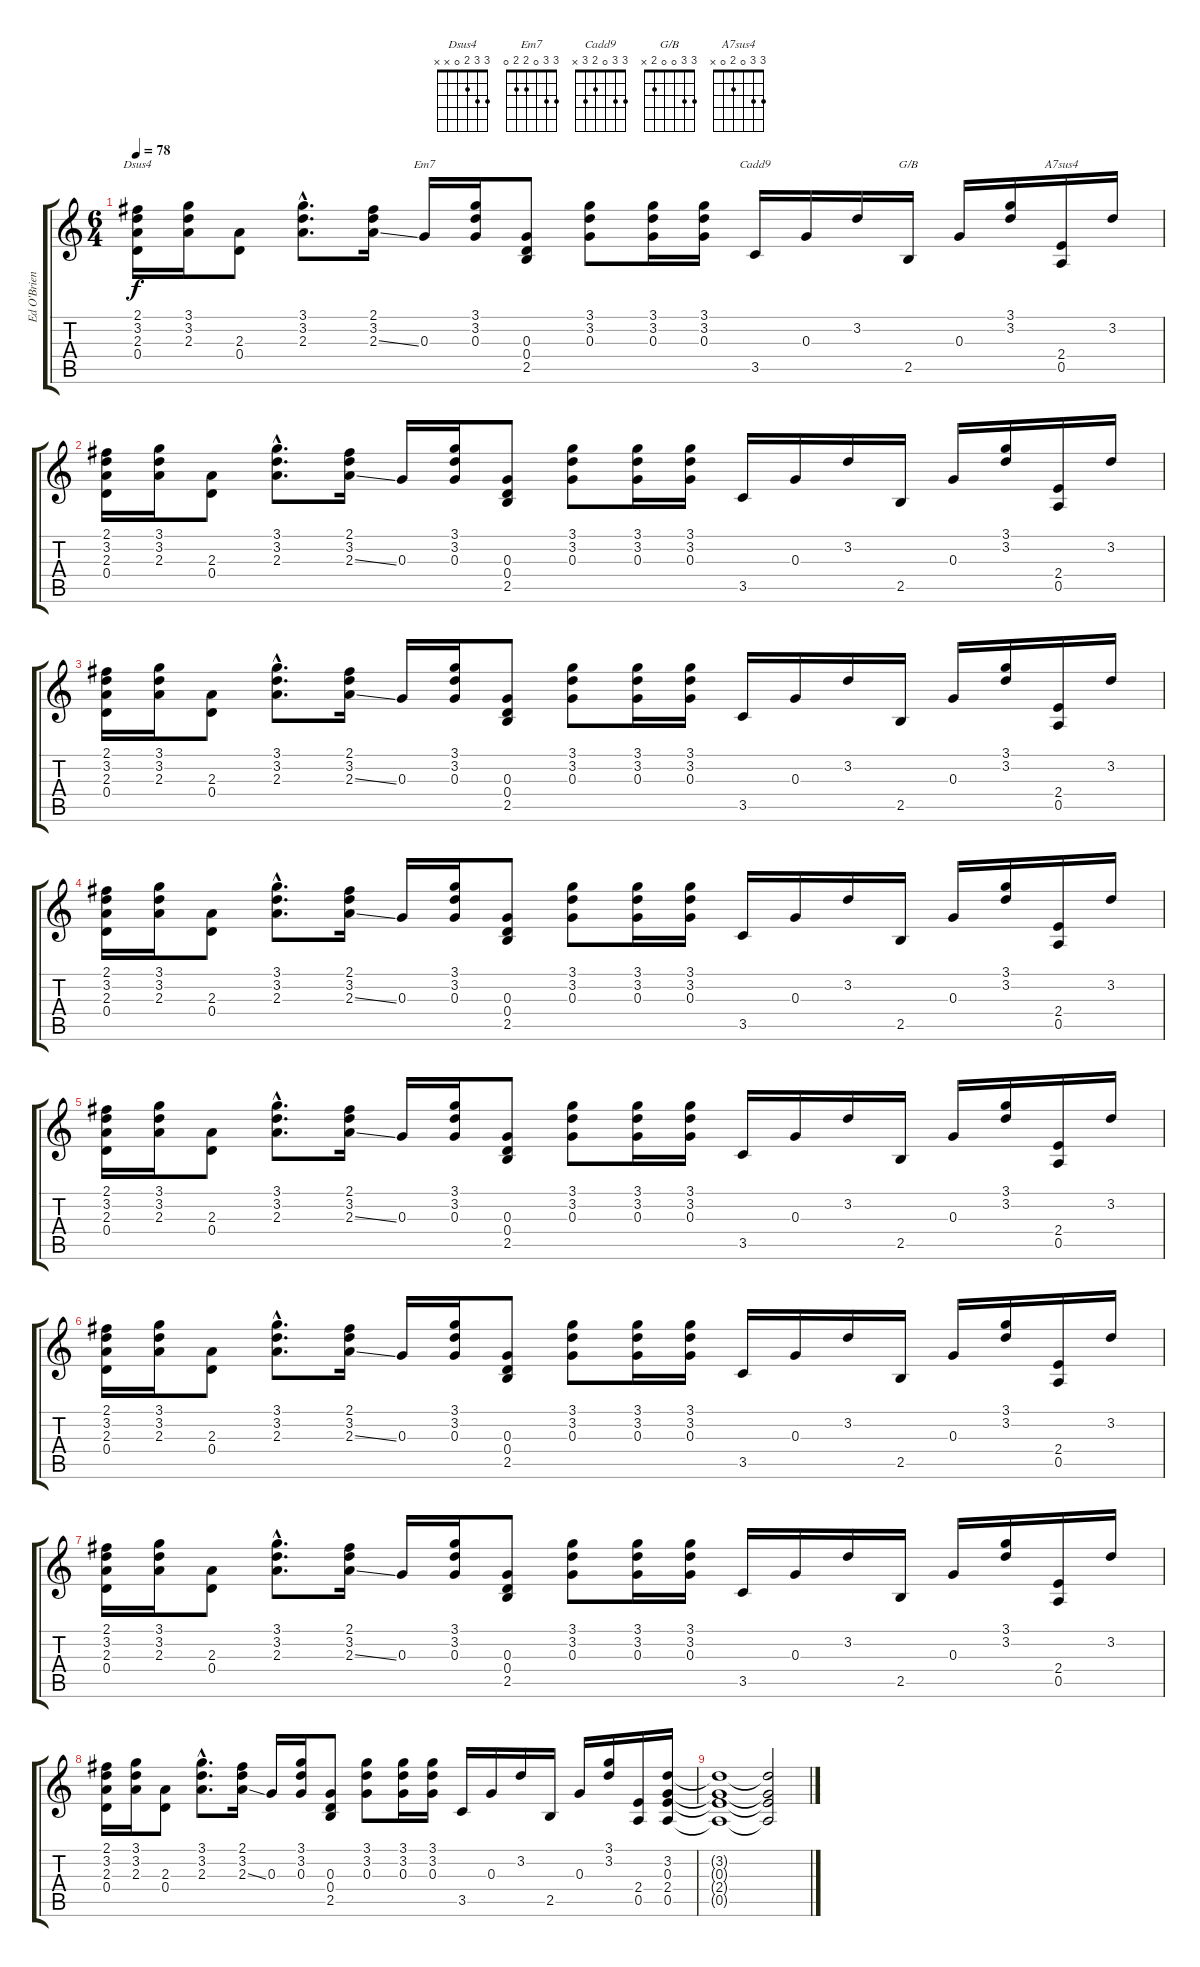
\track ("Ed O'Brien" "Ed O'Brien") {instrument distortionguitar}
\staff {score tabs}
\tuning (E4 B3 G3 D3 A2 E2) {hide}
\chord ("Dsus4" 3 3 2 0 x x)
\chord ("Em7" 3 3 0 2 2 0)
\chord ("Cadd9" 3 3 0 2 3 x)
\chord ("G/B" 3 3 0 0 2 x)
\chord ("A7sus4" 3 3 0 2 0 x)
\ts (6 4)
\tempo 78
\clef g2
\ks c
(2.1 3.2 2.3 0.4).16{ch "Dsus4" dy f} (3.1 3.2 2.3).16 (2.3 0.4).8 (3.1{hac} 3.2{hac} 2.3{hac}).8{d} (2.1 3.2 2.3{ss}).16 0.3.16{ch "Em7"} (3.1 3.2 0.3).16 (0.3 0.4 2.5).8 (3.1 3.2 0.3).8 (3.1 3.2 0.3).16 (3.1 3.2 0.3).16 3.5.16{ch "Cadd9"} 0.3.16 3.2.16 2.5.16{ch "G/B"} 0.3.16 (3.1 3.2).16 (2.4 0.5).16{ch "A7sus4"} 3.2.16 |
(2.1 3.2 2.3 0.4).16 (3.1 3.2 2.3).16 (2.3 0.4).8 (3.1{hac} 3.2{hac} 2.3{hac}).8{d} (2.1 3.2 2.3{ss}).16 0.3.16 (3.1 3.2 0.3).16 (0.3 0.4 2.5).8 (3.1 3.2 0.3).8 (3.1 3.2 0.3).16 (3.1 3.2 0.3).16 3.5.16 0.3.16 3.2.16 2.5.16 0.3.16 (3.1 3.2).16 (2.4 0.5).16 3.2.16 |
(2.1 3.2 2.3 0.4).16 (3.1 3.2 2.3).16 (2.3 0.4).8 (3.1{hac} 3.2{hac} 2.3{hac}).8{d} (2.1 3.2 2.3{ss}).16 0.3.16 (3.1 3.2 0.3).16 (0.3 0.4 2.5).8 (3.1 3.2 0.3).8 (3.1 3.2 0.3).16 (3.1 3.2 0.3).16 3.5.16 0.3.16 3.2.16 2.5.16 0.3.16 (3.1 3.2).16 (2.4 0.5).16 3.2.16 |
(2.1 3.2 2.3 0.4).16 (3.1 3.2 2.3).16 (2.3 0.4).8 (3.1{hac} 3.2{hac} 2.3{hac}).8{d} (2.1 3.2 2.3{ss}).16 0.3.16 (3.1 3.2 0.3).16 (0.3 0.4 2.5).8 (3.1 3.2 0.3).8 (3.1 3.2 0.3).16 (3.1 3.2 0.3).16 3.5.16 0.3.16 3.2.16 2.5.16 0.3.16 (3.1 3.2).16 (2.4 0.5).16 3.2.16 |
(2.1 3.2 2.3 0.4).16 (3.1 3.2 2.3).16 (2.3 0.4).8 (3.1{hac} 3.2{hac} 2.3{hac}).8{d} (2.1 3.2 2.3{ss}).16 0.3.16 (3.1 3.2 0.3).16 (0.3 0.4 2.5).8 (3.1 3.2 0.3).8 (3.1 3.2 0.3).16 (3.1 3.2 0.3).16 3.5.16 0.3.16 3.2.16 2.5.16 0.3.16 (3.1 3.2).16 (2.4 0.5).16 3.2.16 |
(2.1 3.2 2.3 0.4).16 (3.1 3.2 2.3).16 (2.3 0.4).8 (3.1{hac} 3.2{hac} 2.3{hac}).8{d} (2.1 3.2 2.3{ss}).16 0.3.16 (3.1 3.2 0.3).16 (0.3 0.4 2.5).8 (3.1 3.2 0.3).8 (3.1 3.2 0.3).16 (3.1 3.2 0.3).16 3.5.16 0.3.16 3.2.16 2.5.16 0.3.16 (3.1 3.2).16 (2.4 0.5).16 3.2.16 |
(2.1 3.2 2.3 0.4).16 (3.1 3.2 2.3).16 (2.3 0.4).8 (3.1{hac} 3.2{hac} 2.3{hac}).8{d} (2.1 3.2 2.3{ss}).16 0.3.16 (3.1 3.2 0.3).16 (0.3 0.4 2.5).8 (3.1 3.2 0.3).8 (3.1 3.2 0.3).16 (3.1 3.2 0.3).16 3.5.16 0.3.16 3.2.16 2.5.16 0.3.16 (3.1 3.2).16 (2.4 0.5).16 3.2.16 |
(2.1 3.2 2.3 0.4).16 (3.1 3.2 2.3).16 (2.3 0.4).8 (3.1{hac} 3.2{hac} 2.3{hac}).8{d} (2.1 3.2 2.3{ss}).16 0.3.16 (3.1 3.2 0.3).16 (0.3 0.4 2.5).8 (3.1 3.2 0.3).8 (3.1 3.2 0.3).16 (3.1 3.2 0.3).16 3.5.16 0.3.16 3.2.16 2.5.16 0.3.16 (3.1 3.2).16 (2.4 0.5).16 (3.2 0.3 2.4 0.5).16 |
(3.2{t} 0.3{t} 2.4{t} 0.5{t}).1 (3.2{t} 0.3{t} 2.4{t} 0.5{t}).2
